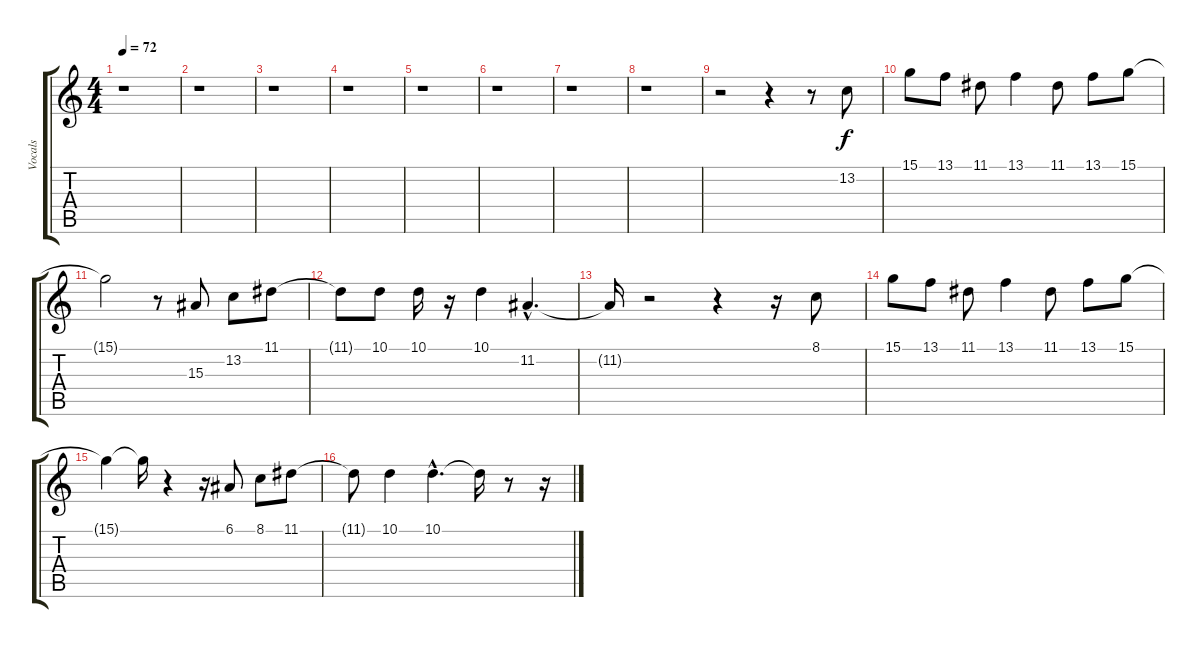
\track ("Vocals" "Vocals") {instrument piccolo}
\staff {score tabs}
\tuning (E4 B3 G3 D3 A2 E2) {hide}
\ts (4 4)
\tempo 72
\clef g2
\ks c
r.1{dy f} |
r.1 |
r.1 |
r.1 |
r.1 |
r.1 |
r.1 |
r.1 |
r.2 r.4 r.8 13.2.8 |
15.1.8 13.1.8 11.1.8 13.1.4 11.1.8 13.1.8 15.1.8 |
15.1{t}.2 r.8 15.3.8 13.2.8 11.1.8 |
11.1{t}.8 10.1.8 10.1.16 r.16 10.1.4 11.2{hac}.4{d} |
11.2{t}.16 r.2 r.4 r.16 8.1.8 |
15.1.8 13.1.8 11.1.8 13.1.4 11.1.8 13.1.8 15.1.8 |
15.1{t}.4 15.1{t}.16 r.4 r.16 6.1.8 8.1.8 11.1.8 |
11.1{t}.8 10.1.4 10.1{hac}.4{d} 10.1{t}.16 r.8 r.16
